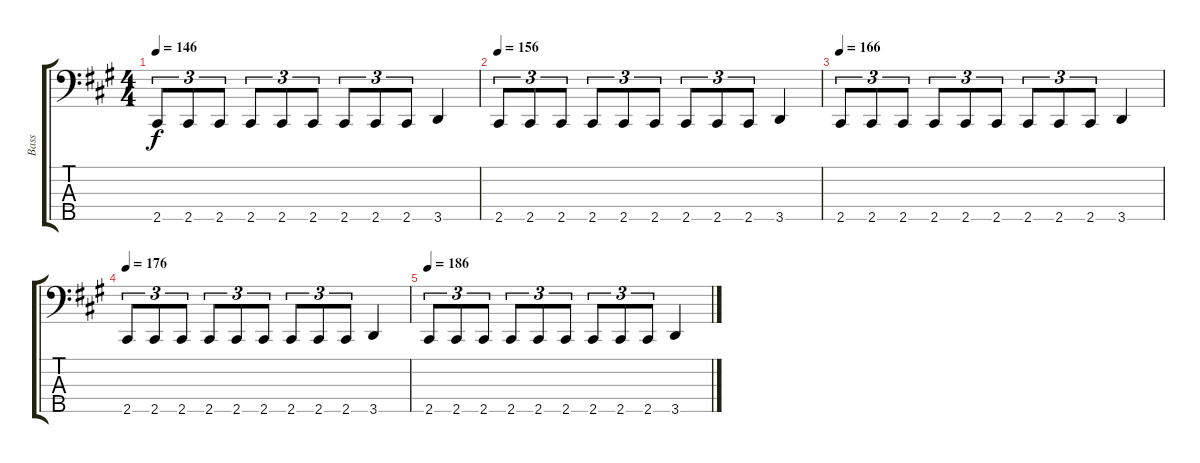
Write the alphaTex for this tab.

\track ("Bass" "Bass") {instrument electricbassfinger}
\staff {score tabs}
\tuning (G2 D2 A1 E1 B0) {hide}
\ts (4 4)
\tempo 146
\clef f4
\ks a
2.5.8{tu (3 2) dy f} 2.5.8{tu (3 2)} 2.5.8{tu (3 2)} 2.5.8{tu (3 2)} 2.5.8{tu (3 2)} 2.5.8{tu (3 2)} 2.5.8{tu (3 2)} 2.5.8{tu (3 2)} 2.5.8{tu (3 2)} 3.5.4 |
\tempo 156
2.5.8{tu (3 2)} 2.5.8{tu (3 2)} 2.5.8{tu (3 2)} 2.5.8{tu (3 2)} 2.5.8{tu (3 2)} 2.5.8{tu (3 2)} 2.5.8{tu (3 2)} 2.5.8{tu (3 2)} 2.5.8{tu (3 2)} 3.5.4 |
\tempo 166
2.5.8{tu (3 2)} 2.5.8{tu (3 2)} 2.5.8{tu (3 2)} 2.5.8{tu (3 2)} 2.5.8{tu (3 2)} 2.5.8{tu (3 2)} 2.5.8{tu (3 2)} 2.5.8{tu (3 2)} 2.5.8{tu (3 2)} 3.5.4 |
\tempo 176
2.5.8{tu (3 2)} 2.5.8{tu (3 2)} 2.5.8{tu (3 2)} 2.5.8{tu (3 2)} 2.5.8{tu (3 2)} 2.5.8{tu (3 2)} 2.5.8{tu (3 2)} 2.5.8{tu (3 2)} 2.5.8{tu (3 2)} 3.5.4 |
\tempo 186
2.5.8{tu (3 2)} 2.5.8{tu (3 2)} 2.5.8{tu (3 2)} 2.5.8{tu (3 2)} 2.5.8{tu (3 2)} 2.5.8{tu (3 2)} 2.5.8{tu (3 2)} 2.5.8{tu (3 2)} 2.5.8{tu (3 2)} 3.5.4
